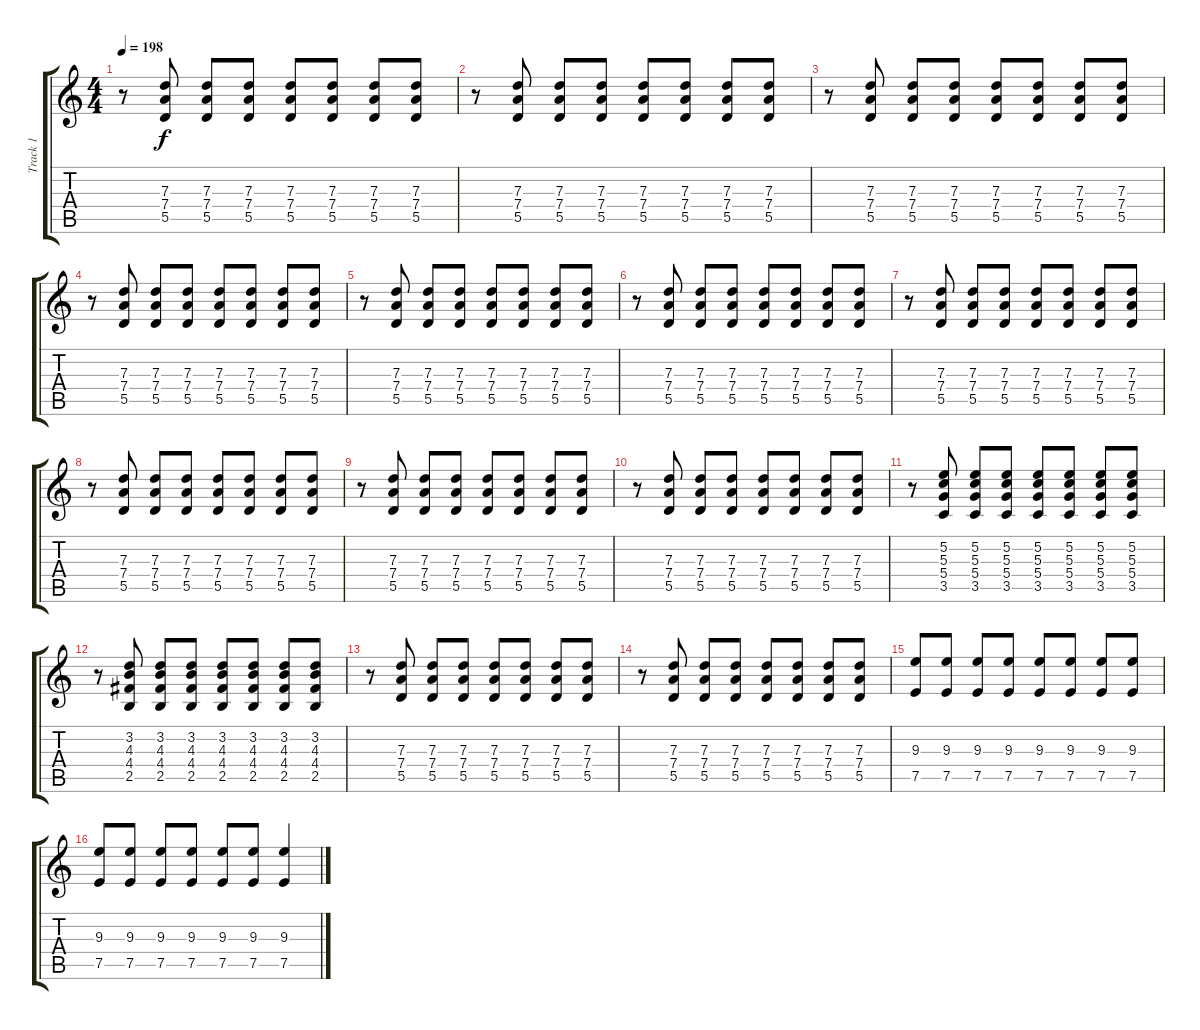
\track ("Track 1" "Track 1") {instrument distortionguitar}
\staff {score tabs}
\tuning (E4 B3 G3 D3 A2 D2) {hide}
\ts (4 4)
\tempo 198
\clef g2
\ks c
r.8{dy f} (7.3 7.4 5.5).8 (7.3 7.4 5.5).8 (7.3 7.4 5.5).8 (7.3 7.4 5.5).8 (7.3 7.4 5.5).8 (7.3 7.4 5.5).8 (7.3 7.4 5.5).8 |
r.8 (7.3 7.4 5.5).8 (7.3 7.4 5.5).8 (7.3 7.4 5.5).8 (7.3 7.4 5.5).8 (7.3 7.4 5.5).8 (7.3 7.4 5.5).8 (7.3 7.4 5.5).8 |
r.8 (7.3 7.4 5.5).8 (7.3 7.4 5.5).8 (7.3 7.4 5.5).8 (7.3 7.4 5.5).8 (7.3 7.4 5.5).8 (7.3 7.4 5.5).8 (7.3 7.4 5.5).8 |
r.8 (7.3 7.4 5.5).8 (7.3 7.4 5.5).8 (7.3 7.4 5.5).8 (7.3 7.4 5.5).8 (7.3 7.4 5.5).8 (7.3 7.4 5.5).8 (7.3 7.4 5.5).8 |
r.8 (7.3 7.4 5.5).8 (7.3 7.4 5.5).8 (7.3 7.4 5.5).8 (7.3 7.4 5.5).8 (7.3 7.4 5.5).8 (7.3 7.4 5.5).8 (7.3 7.4 5.5).8 |
r.8 (7.3 7.4 5.5).8 (7.3 7.4 5.5).8 (7.3 7.4 5.5).8 (7.3 7.4 5.5).8 (7.3 7.4 5.5).8 (7.3 7.4 5.5).8 (7.3 7.4 5.5).8 |
r.8 (7.3 7.4 5.5).8 (7.3 7.4 5.5).8 (7.3 7.4 5.5).8 (7.3 7.4 5.5).8 (7.3 7.4 5.5).8 (7.3 7.4 5.5).8 (7.3 7.4 5.5).8 |
r.8 (7.3 7.4 5.5).8 (7.3 7.4 5.5).8 (7.3 7.4 5.5).8 (7.3 7.4 5.5).8 (7.3 7.4 5.5).8 (7.3 7.4 5.5).8 (7.3 7.4 5.5).8 |
r.8 (7.3 7.4 5.5).8 (7.3 7.4 5.5).8 (7.3 7.4 5.5).8 (7.3 7.4 5.5).8 (7.3 7.4 5.5).8 (7.3 7.4 5.5).8 (7.3 7.4 5.5).8 |
r.8 (7.3 7.4 5.5).8 (7.3 7.4 5.5).8 (7.3 7.4 5.5).8 (7.3 7.4 5.5).8 (7.3 7.4 5.5).8 (7.3 7.4 5.5).8 (7.3 7.4 5.5).8 |
r.8 (5.2 5.3 5.4 3.5).8 (5.2 5.3 5.4 3.5).8 (5.2 5.3 5.4 3.5).8 (5.2 5.3 5.4 3.5).8 (5.2 5.3 5.4 3.5).8 (5.2 5.3 5.4 3.5).8 (5.2 5.3 5.4 3.5).8 |
r.8 (3.2 4.3 4.4 2.5).8 (3.2 4.3 4.4 2.5).8 (3.2 4.3 4.4 2.5).8 (3.2 4.3 4.4 2.5).8 (3.2 4.3 4.4 2.5).8 (3.2 4.3 4.4 2.5).8 (3.2 4.3 4.4 2.5).8 |
r.8 (7.3 7.4 5.5).8 (7.3 7.4 5.5).8 (7.3 7.4 5.5).8 (7.3 7.4 5.5).8 (7.3 7.4 5.5).8 (7.3 7.4 5.5).8 (7.3 7.4 5.5).8 |
r.8 (7.3 7.4 5.5).8 (7.3 7.4 5.5).8 (7.3 7.4 5.5).8 (7.3 7.4 5.5).8 (7.3 7.4 5.5).8 (7.3 7.4 5.5).8 (7.3 7.4 5.5).8 |
(9.3 7.5).8 (9.3 7.5).8 (9.3 7.5).8 (9.3 7.5).8 (9.3 7.5).8 (9.3 7.5).8 (9.3 7.5).8 (9.3 7.5).8 |
(9.3 7.5).8 (9.3 7.5).8 (9.3 7.5).8 (9.3 7.5).8 (9.3 7.5).8 (9.3 7.5).8 (9.3 7.5).4
